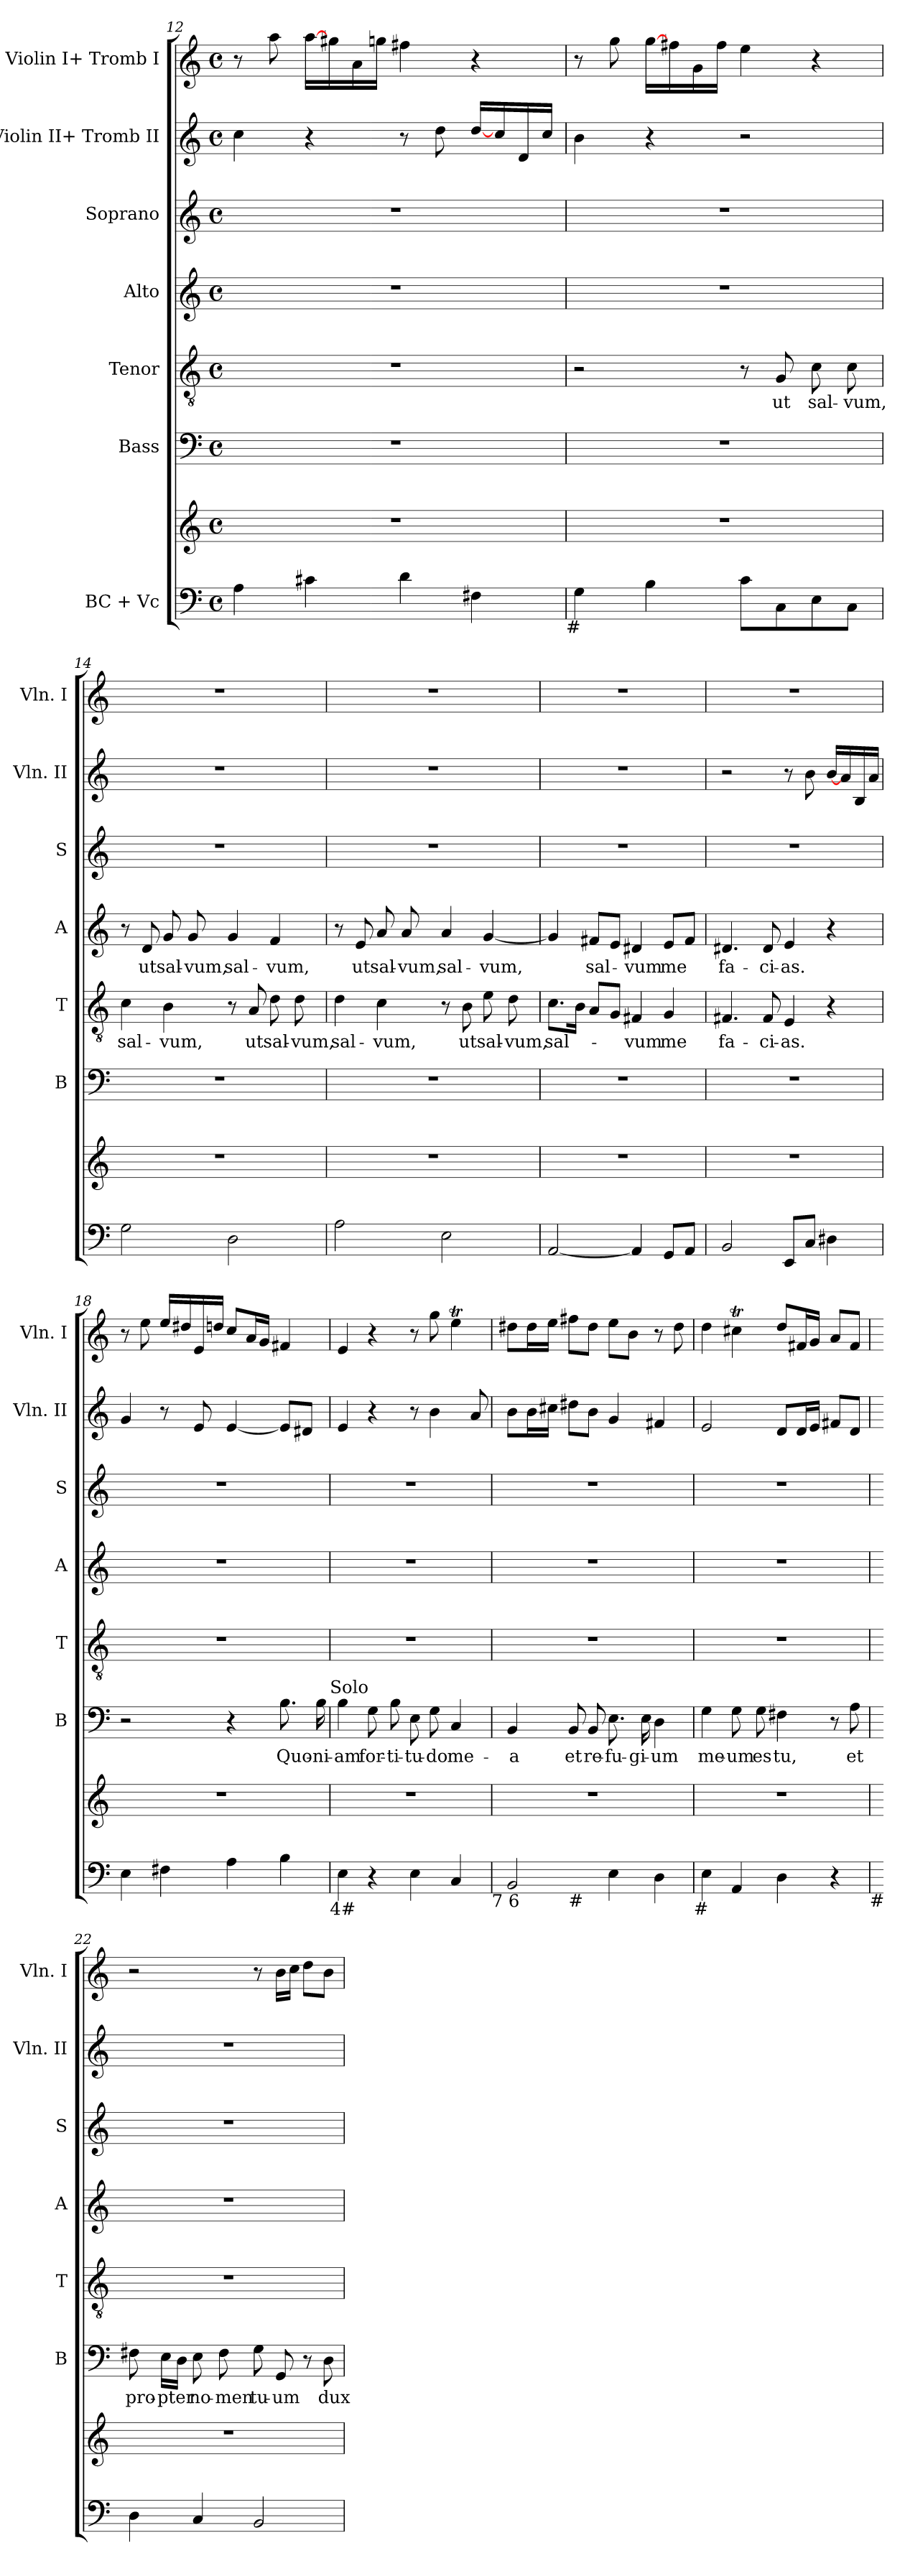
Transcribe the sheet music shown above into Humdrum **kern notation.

**kern	**kern	**kern	**text	**kern	**text	**kern	**text	**kern	**kern	**kern
*part7	*part7	*part6	*part6	*part5	*part5	*part4	*part4	*part3	*part2	*part1
*staff8	*staff7	*staff6	*staff6	*staff5	*staff5	*staff4	*staff4	*staff3	*staff2	*staff1
*I"BC + Vc	*	*I"Bass	*	*I"Tenor	*	*I"Alto	*	*I"Soprano	*I"Violin II+ Tromb II	*I"Violin I+ Tromb I
*	*	*I'B	*	*I'T	*	*I'A	*	*I'S	*I'Vln. II	*I'Vln. I
*clefF4	*clefG2	*clefF4	*	*clefGv2	*	*clefG2	*	*clefG2	*clefG2	*clefG2
*k[]	*k[]	*k[]	*	*k[]	*	*k[]	*	*k[]	*k[]	*k[]
*C:	*C:	*C:	*	*C:	*	*C:	*	*C:	*C:	*C:
*M4/4	*M4/4	*M4/4	*	*M4/4	*	*M4/4	*	*M4/4	*M4/4	*M4/4
*met(c)	*met(c)	*met(c)	*	*met(c)	*	*met(c)	*	*met(c)	*met(c)	*met(c)
=12	=12	=12	=12	=12	=12	=12	=12	=12	=12	=12
4A\	1r	1r	.	1r	.	1r	.	1r	4cc\	8r
.	.	.	.	.	.	.	.	.	.	8aa\
4c#X\	.	.	.	.	.	.	.	.	4r	[16aa\LL
.	.	.	.	.	.	.	.	.	.	16gg#X\
.	.	.	.	.	.	.	.	.	.	16a\
.	.	.	.	.	.	.	.	.	.	16ggn\JJ
4d\	.	.	.	.	.	.	.	.	8r	4ff#X\
.	.	.	.	.	.	.	.	.	8dd\	.
4F#X\	.	.	.	.	.	.	.	.	[16dd/LL	4r
.	.	.	.	.	.	.	.	.	16cc/	.
.	.	.	.	.	.	.	.	.	16d/	.
.	.	.	.	.	.	.	.	.	16cc/JJ	.
!LO:TX:b:t=#	!	!	!	!	!	!	!	!	!	!
!!LO:LB:g=z
=13	=13	=13	=13	=13	=13	=13	=13	=13	=13	=13
4G\	1r	1r	.	2r	.	1r	.	1r	4b\	8r
.	.	.	.	.	.	.	.	.	.	8gg\
4B\	.	.	.	.	.	.	.	.	4r	[16gg\LL
.	.	.	.	.	.	.	.	.	.	16ff#X\
.	.	.	.	.	.	.	.	.	.	16g\
.	.	.	.	.	.	.	.	.	.	16ff#\JJ
8c\L	.	.	.	8r	.	.	.	.	2r	4ee\
8C\	.	.	.	8G/	ut	.	.	.	.	.
8E\	.	.	.	8c\	sal-	.	.	.	.	4r
8C\J	.	.	.	8c\	-vum,	.	.	.	.	.
=14	=14	=14	=14	=14	=14	=14	=14	=14	=14	=14
2G\	1r	1r	.	4c\	sal-	8r	.	1r	1r	1r
.	.	.	.	.	.	8d/	ut	.	.	.
.	.	.	.	4B\	-vum,	8g/	sal-	.	.	.
.	.	.	.	.	.	8g/	-vum,	.	.	.
2D\	.	.	.	8r	.	4g/	sal-	.	.	.
.	.	.	.	8A/	ut	.	.	.	.	.
.	.	.	.	8d\	sal-	4f/	-vum,	.	.	.
.	.	.	.	8d\	-vum,	.	.	.	.	.
=15	=15	=15	=15	=15	=15	=15	=15	=15	=15	=15
2A\	1r	1r	.	4d\	sal-	8r	.	1r	1r	1r
.	.	.	.	.	.	8e/	ut	.	.	.
.	.	.	.	4c\	-vum,	8a/	sal-	.	.	.
.	.	.	.	.	.	8a/	-vum,	.	.	.
2E\	.	.	.	8r	.	4a/	sal-	.	.	.
.	.	.	.	8B\	ut	.	.	.	.	.
.	.	.	.	8e\	sal-	[4g/	-vum,	.	.	.
.	.	.	.	8d\	-vum,	.	.	.	.	.
=16	=16	=16	=16	=16	=16	=16	=16	=16	=16	=16
[2AA/	1r	1r	.	8.c\L	sal-	4g/]	.	1r	1r	1r
.	.	.	.	16B\Jk	.	.	.	.	.	.
.	.	.	.	8A/L	.	8f#X/L	sal-	.	.	.
.	.	.	.	8G/J	.	8e/J	.	.	.	.
4AA/]	.	.	.	4F#X/	-vum	4d#X/	-vum	.	.	.
8GG/L	.	.	.	4G/	me	8e/L	me	.	.	.
8AA/J	.	.	.	.	.	8f#/J	.	.	.	.
=17	=17	=17	=17	=17	=17	=17	=17	=17	=17	=17
2BB/	1r	1r	.	4.F#X/	fa-	4.d#X/	fa-	1r	2r	1r
.	.	.	.	8F#/	-ci-	8d#/	-ci-	.	.	.
8EE/L	.	.	.	4E/	-as.	4e/	-as.	.	8r	.
8C/J	.	.	.	.	.	.	.	.	8b\	.
4D#X\	.	.	.	4r	.	4r	.	.	[16b/LL	.
.	.	.	.	.	.	.	.	.	16a/	.
.	.	.	.	.	.	.	.	.	16B/	.
.	.	.	.	.	.	.	.	.	16a/JJ	.
!!LO:PB:g=z
=18	=18	=18	=18	=18	=18	=18	=18	=18	=18	=18
4E\	1r	2r	.	1r	.	1r	.	1r	4g/	8r
.	.	.	.	.	.	.	.	.	.	8ee\
4F#X\	.	.	.	.	.	.	.	.	8r	16ee/LL
.	.	.	.	.	.	.	.	.	.	16dd#X/
.	.	.	.	.	.	.	.	.	8e/	16e/
.	.	.	.	.	.	.	.	.	.	16ddn/JJ
4A\	.	4r	.	.	.	.	.	.	[4e/	8cc/L
.	.	.	.	.	.	.	.	.	.	16a/L
.	.	.	.	.	.	.	.	.	.	16g/JJ
4B\	.	8.B\	-Quo-	.	.	.	.	.	8e/L]	4f#X/
.	.	.	.	.	.	.	.	.	8d#X/J	.
.	.	16B\	-ni-	.	.	.	.	.	.	.
!	!	!LO:TX:a:t=Solo	!	!	!	!	!	!	!	!
!LO:TX:b:t=4#	!	!	!	!	!	!	!	!	!	!
=19	=19	=19	=19	=19	=19	=19	=19	=19	=19	=19
4E\	1r	4B\	-am	1r	.	1r	.	1r	4e/	4e/
4r	.	8G\	for-	.	.	.	.	.	4r	4r
.	.	8B\	-ti-	.	.	.	.	.	.	.
4E\	.	8E\	-tu-	.	.	.	.	.	8r	8r
.	.	8G\	-do	.	.	.	.	.	4b\	8gg\
4C/	.	4C/	me-	.	.	.	.	.	.	4eet\
.	.	.	.	.	.	.	.	.	8a/	.
!LO:TX:b:t=7  6	!	!	!	!	!	!	!	!	!	!
=20	=20	=20	=20	=20	=20	=20	=20	=20	=20	=20
*^	*	*	*	*	*	*	*	*	*	*
2BB/	4ryy	1r	4BB/	-a	1r	.	1r	.	1r	8b\L	8dd#X\L
.	.	.	.	.	.	.	.	.	.	16b\L	16dd#\L
.	.	.	.	.	.	.	.	.	.	16cc#X\JJ	16ee\JJ
!	!LO:TX:b:t=#	!	!	!	!	!	!	!	!	!	!
.	2.ryy	.	8BB/	et	.	.	.	.	.	8dd#X\L	8ff#X\L
.	.	.	8BB/	re-	.	.	.	.	.	8b\J	8dd#\J
4E\	.	.	8.E\	-fu-	.	.	.	.	.	4g/	8ee\L
.	.	.	.	.	.	.	.	.	.	.	8b\J
.	.	.	16E\	-gi-	.	.	.	.	.	.	.
4D\	.	.	4D\	-um	.	.	.	.	.	4f#X/	8r
.	.	.	.	.	.	.	.	.	.	.	8dd#\
!LO:TX:b:t=#	!	!	!	!	!	!	!	!	!	!	!
=21	=21	=21	=21	=21	=21	=21	=21	=21	=21	=21	=21
!LO:TX:b:t=7        7	!	!	!	!	!	!	!	!	!	!	!
!LO:TX:b:t=#	!	!	!	!	!	!	!	!	!	!	!
*v	*v	*	*	*	*	*	*	*	*	*	*
4E\	1r	4G\	me-	1r	.	1r	.	1r	2e/	4dd\
4AA/	.	8G\	-um	.	.	.	.	.	.	4cc#Xt\
.	.	8G\	es	.	.	.	.	.	.	.
4D\	.	4F#X\	tu,	.	.	.	.	.	8d/L	8dd/L
.	.	.	.	.	.	.	.	.	16d/L	16f#X/L
.	.	.	.	.	.	.	.	.	16e/JJ	16g/JJ
4r	.	8r	.	.	.	.	.	.	8f#X/L	8a/L
.	.	8A\	et	.	.	.	.	.	8d/J	8f#/J
!LO:TX:b:t=#	!	!	!	!	!	!	!	!	!	!
!!LO:LB:g=z
=22	=22	=22	=22	=22	=22	=22	=22	=22	=22	=22
4D\	1r	8F#X\	pro-	1r	.	1r	.	1r	1r	2r
.	.	16E\LL	-pter	.	.	.	.	.	.	.
.	.	16D\JJ	.	.	.	.	.	.	.	.
4C/	.	8E\	no-	.	.	.	.	.	.	.
.	.	8F#\	-men	.	.	.	.	.	.	.
2BB/	.	8G\	tu-	.	.	.	.	.	.	8r
.	.	8GG/	-um	.	.	.	.	.	.	16b\LL
.	.	.	.	.	.	.	.	.	.	16cc\JJ
.	.	8r	.	.	.	.	.	.	.	8dd\L
.	.	8D\	dux	.	.	.	.	.	.	8b\J
=	=	=	=	=	=	=	=	=	=	=
*-	*-	*-	*-	*-	*-	*-	*-	*-	*-	*-
